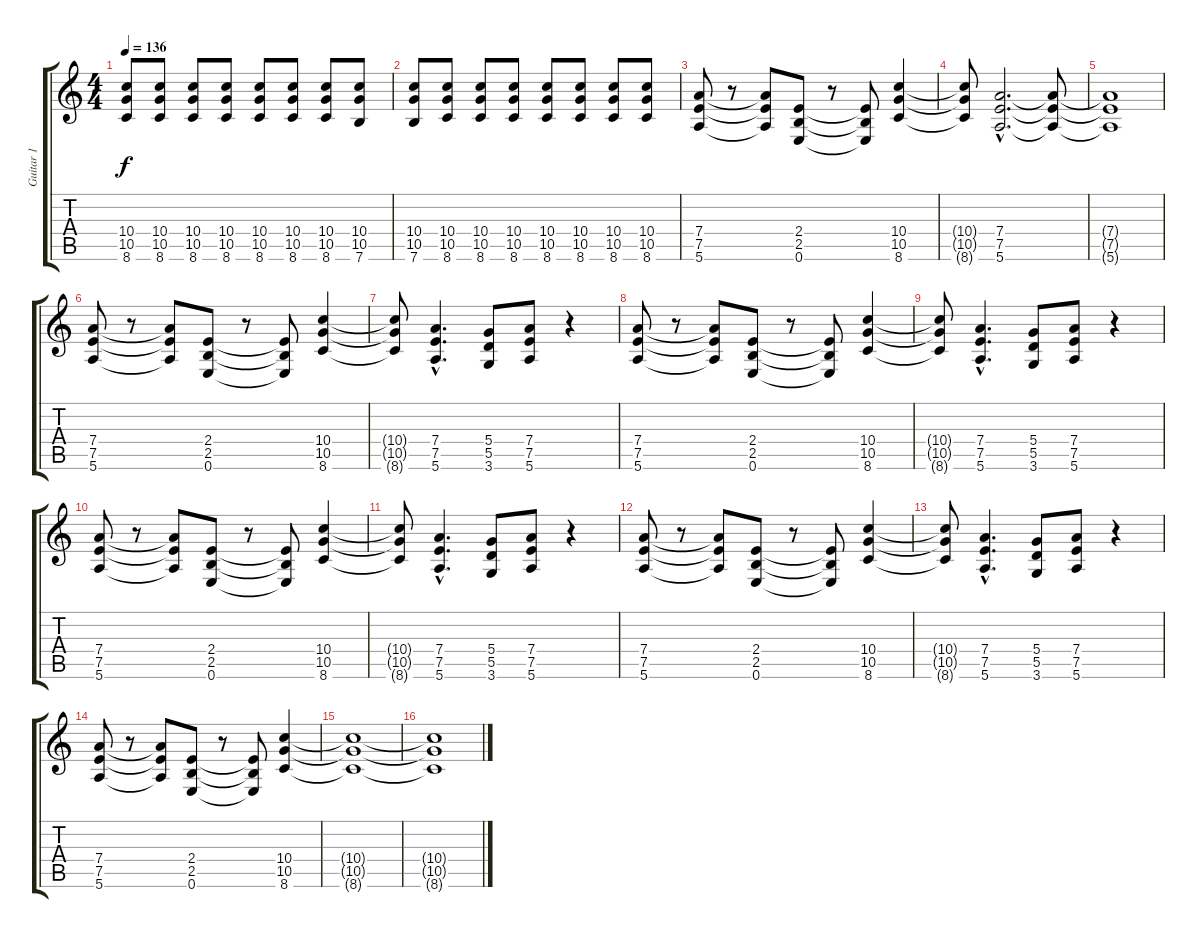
\track ("Guitar 1" "Guitar 1") {instrument distortionguitar}
\staff {score tabs}
\tuning (E4 B3 G3 D3 A2 E2) {hide}
\ts (4 4)
\tempo 136
\clef g2
\ks c
(10.4 10.5 8.6).8{dy f} (10.4 10.5 8.6).8 (10.4 10.5 8.6).8 (10.4 10.5 8.6).8 (10.4 10.5 8.6).8 (10.4 10.5 8.6).8 (10.4 10.5 8.6).8 (10.4 10.5 7.6).8 |
(10.4 10.5 7.6).8 (10.4 10.5 8.6).8 (10.4 10.5 8.6).8 (10.4 10.5 8.6).8 (10.4 10.5 8.6).8 (10.4 10.5 8.6).8 (10.4 10.5 8.6).8 (10.4 10.5 8.6).8 |
(7.4 7.5 5.6).8{balance 8} r.8 (7.4{t} 7.5{t} 5.6{t}).8 (2.4 2.5 0.6).8 r.8 (2.4{t} 2.5{t} 0.6{t}).8 (10.4 10.5 8.6).4 |
(10.4{t} 10.5{t} 8.6{t}).8 (7.4{hac} 7.5{hac} 5.6{hac}).2{d} (7.4{t} 7.5{t} 5.6{t}).8 |
(7.4{t} 7.5{t} 5.6{t}).1 |
(7.4 7.5 5.6).8 r.8 (7.4{t} 7.5{t} 5.6{t}).8 (2.4 2.5 0.6).8 r.8 (2.4{t} 2.5{t} 0.6{t}).8 (10.4 10.5 8.6).4 |
(10.4{t} 10.5{t} 8.6{t}).8 (7.4{hac} 7.5{hac} 5.6{hac}).4{d} (5.4 5.5 3.6).8 (7.4 7.5 5.6).8 r.4 |
(7.4 7.5 5.6).8 r.8 (7.4{t} 7.5{t} 5.6{t}).8 (2.4 2.5 0.6).8 r.8 (2.4{t} 2.5{t} 0.6{t}).8 (10.4 10.5 8.6).4 |
(10.4{t} 10.5{t} 8.6{t}).8 (7.4{hac} 7.5{hac} 5.6{hac}).4{d} (5.4 5.5 3.6).8 (7.4 7.5 5.6).8 r.4 |
(7.4 7.5 5.6).8 r.8 (7.4{t} 7.5{t} 5.6{t}).8 (2.4 2.5 0.6).8 r.8 (2.4{t} 2.5{t} 0.6{t}).8 (10.4 10.5 8.6).4 |
(10.4{t} 10.5{t} 8.6{t}).8 (7.4{hac} 7.5{hac} 5.6{hac}).4{d} (5.4 5.5 3.6).8 (7.4 7.5 5.6).8 r.4 |
(7.4 7.5 5.6).8 r.8 (7.4{t} 7.5{t} 5.6{t}).8 (2.4 2.5 0.6).8 r.8 (2.4{t} 2.5{t} 0.6{t}).8 (10.4 10.5 8.6).4 |
(10.4{t} 10.5{t} 8.6{t}).8 (7.4{hac} 7.5{hac} 5.6{hac}).4{d} (5.4 5.5 3.6).8 (7.4 7.5 5.6).8 r.4 |
(7.4 7.5 5.6).8 r.8 (7.4{t} 7.5{t} 5.6{t}).8 (2.4 2.5 0.6).8 r.8 (2.4{t} 2.5{t} 0.6{t}).8 (10.4 10.5 8.6).4 |
(10.4{t} 10.5{t} 8.6{t}).1 |
(10.4{t} 10.5{t} 8.6{t}).1
